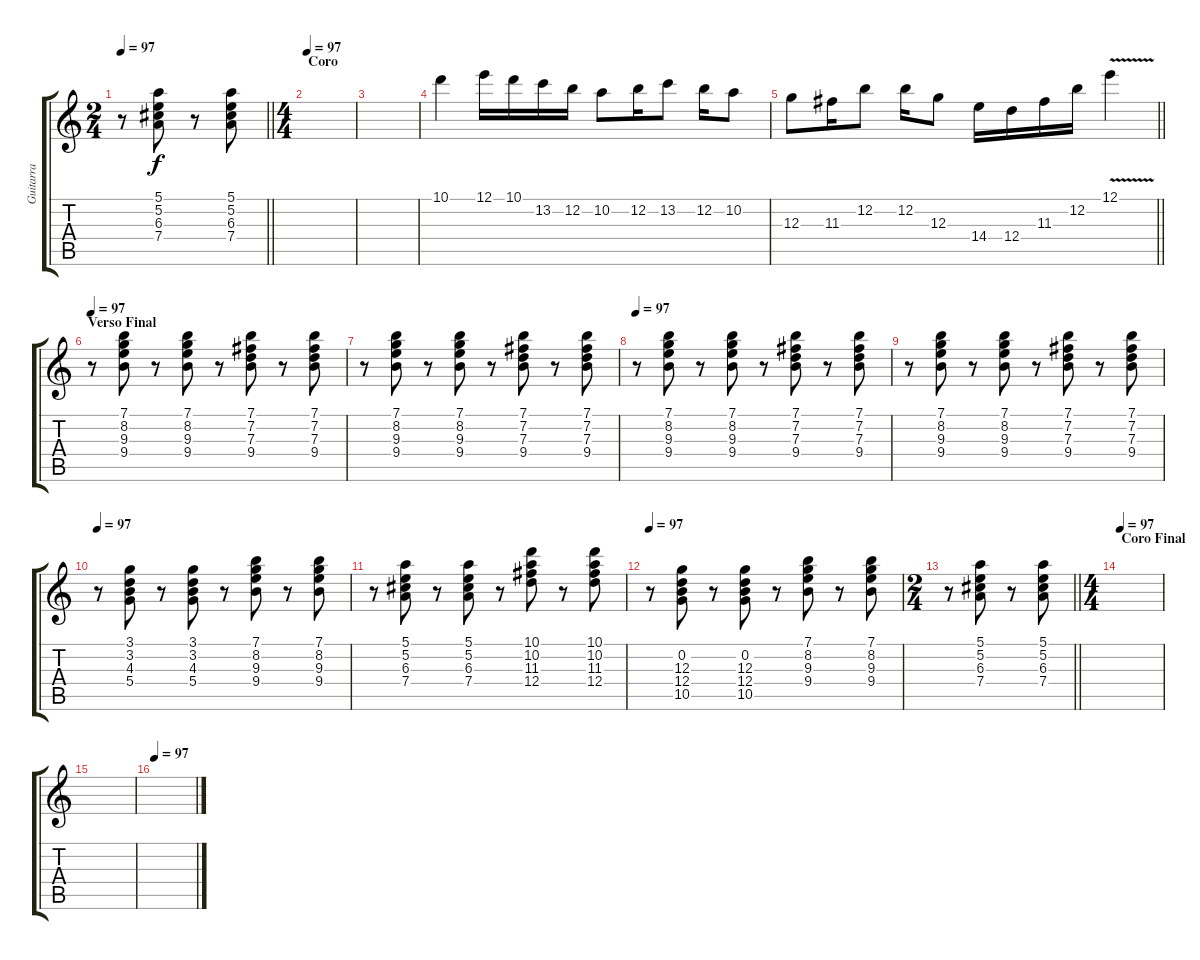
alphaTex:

\track ("Guitarra" "Guitarra") {instrument overdrivenguitar}
\staff {score tabs}
\tuning (E4 B3 G3 D3 A2 E2) {hide}
\ts (2 4)
\tempo 97
\clef g2
\barLineRight lightlight
\ks c
r.8{dy f} (5.1 5.2 6.3 7.4).8 r.8 (5.1 5.2 6.3 7.4).8 |
\ts (4 4)
\section ("" "Coro")
\tempo 97
|
|
10.1.4{instrument overdrivenguitar} 12.1.16 10.1.16 13.2.16 12.2.16 10.2.8 12.2.16 13.2.8 12.2.16 10.2.8 |
\barLineRight lightlight
12.3.8 11.3.16 12.2.8 12.2.16 12.3.8 14.4.16 12.4.16 11.3.16 12.2.16 12.1{v}.4 |
\section ("" "Verso Final")
\tempo 97
r.8{instrument electricguitarclean} (7.1 8.2 9.3 9.4).8 r.8 (7.1 8.2 9.3 9.4).8 r.8 (7.1 7.2 7.3 9.4).8 r.8 (7.1 7.2 7.3 9.4).8 |
r.8 (7.1 8.2 9.3 9.4).8 r.8 (7.1 8.2 9.3 9.4).8 r.8 (7.1 7.2 7.3 9.4).8 r.8 (7.1 7.2 7.3 9.4).8 |
\tempo 97
r.8{instrument electricguitarclean} (7.1 8.2 9.3 9.4).8 r.8 (7.1 8.2 9.3 9.4).8 r.8 (7.1 7.2 7.3 9.4).8 r.8 (7.1 7.2 7.3 9.4).8 |
r.8 (7.1 8.2 9.3 9.4).8 r.8 (7.1 8.2 9.3 9.4).8 r.8 (7.1 7.2 7.3 9.4).8 r.8 (7.1 7.2 7.3 9.4).8 |
\tempo 97
r.8 (3.1 3.2 4.3 5.4).8 r.8 (3.1 3.2 4.3 5.4).8 r.8 (7.1 8.2 9.3 9.4).8 r.8 (7.1 8.2 9.3 9.4).8 |
r.8 (5.1 5.2 6.3 7.4).8 r.8 (5.1 5.2 6.3 7.4).8 r.8 (10.1 10.2 11.3 12.4).8 r.8 (10.1 10.2 11.3 12.4).8 |
\tempo 97
r.8 (0.2 12.3 12.4 10.5).8 r.8 (0.2 12.3 12.4 10.5).8 r.8 (7.1 8.2 9.3 9.4).8 r.8 (7.1 8.2 9.3 9.4).8 |
\ts (2 4)
\barLineRight lightlight
r.8 (5.1 5.2 6.3 7.4).8 r.8 (5.1 5.2 6.3 7.4).8 |
\ts (4 4)
\section ("" "Coro Final")
\tempo 97
|
|
\tempo 97
